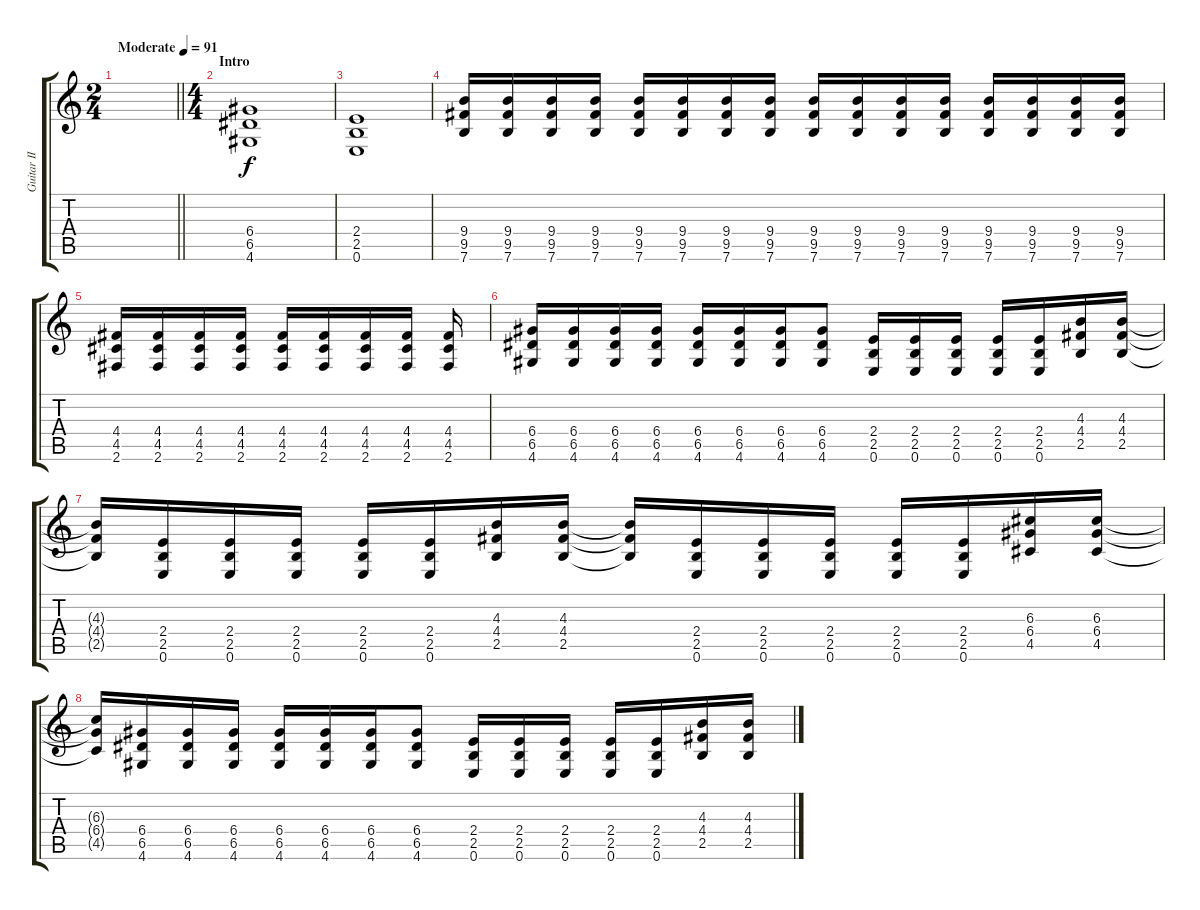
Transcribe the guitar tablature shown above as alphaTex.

\track ("Guitar II" "Guitar II") {instrument distortionguitar bank 67}
\staff {score tabs}
\tuning (E4 B3 G3 D3 A2 E2) {hide}
\ts (2 4)
\tempo (91 "Moderate")
\clef g2
\barLineRight lightlight
\ks c
|
\ts (4 4)
\section ("" "Intro")
(6.4 6.5 4.6).1 |
(2.4 2.5 0.6).1 |
(9.4 9.5 7.6).16 (9.4 9.5 7.6).16 (9.4 9.5 7.6).16 (9.4 9.5 7.6).16 (9.4 9.5 7.6).16 (9.4 9.5 7.6).16 (9.4 9.5 7.6).16 (9.4 9.5 7.6).16 (9.4 9.5 7.6).16 (9.4 9.5 7.6).16 (9.4 9.5 7.6).16 (9.4 9.5 7.6).16 (9.4 9.5 7.6).16 (9.4 9.5 7.6).16 (9.4 9.5 7.6).16 (9.4 9.5 7.6).16 |
(4.4 4.5 2.6).16 (4.4 4.5 2.6).16 (4.4 4.5 2.6).16 (4.4 4.5 2.6).16 (4.4 4.5 2.6).16 (4.4 4.5 2.6).16 (4.4 4.5 2.6).16 (4.4 4.5 2.6).16 (4.4 4.5 2.6).16 |
(6.4 6.5 4.6).16 (6.4 6.5 4.6).16 (6.4 6.5 4.6).16 (6.4 6.5 4.6).16 (6.4 6.5 4.6).16 (6.4 6.5 4.6).16 (6.4 6.5 4.6).16 (6.4 6.5 4.6).8 (2.4 2.5 0.6).16 (2.4 2.5 0.6).16 (2.4 2.5 0.6).16 (2.4 2.5 0.6).16 (2.4 2.5 0.6).16 (4.3 4.4 2.5).16 (4.3 4.4 2.5).16 |
(4.3{t} 4.4{t} 2.5{t}).16 (2.4 2.5 0.6).16 (2.4 2.5 0.6).16 (2.4 2.5 0.6).16 (2.4 2.5 0.6).16 (2.4 2.5 0.6).16 (4.3 4.4 2.5).16 (4.3 4.4 2.5).16 (4.3{t} 4.4{t} 2.5{t}).16 (2.4 2.5 0.6).16 (2.4 2.5 0.6).16 (2.4 2.5 0.6).16 (2.4 2.5 0.6).16 (2.4 2.5 0.6).16 (6.3 6.4 4.5).16 (6.3 6.4 4.5).16 |
(6.3{t} 6.4{t} 4.5{t}).16 (6.4 6.5 4.6).16 (6.4 6.5 4.6).16 (6.4 6.5 4.6).16 (6.4 6.5 4.6).16 (6.4 6.5 4.6).16 (6.4 6.5 4.6).16 (6.4 6.5 4.6).8 (2.4 2.5 0.6).16 (2.4 2.5 0.6).16 (2.4 2.5 0.6).16 (2.4 2.5 0.6).16 (2.4 2.5 0.6).16 (4.3 4.4 2.5).16 (4.3 4.4 2.5).16
